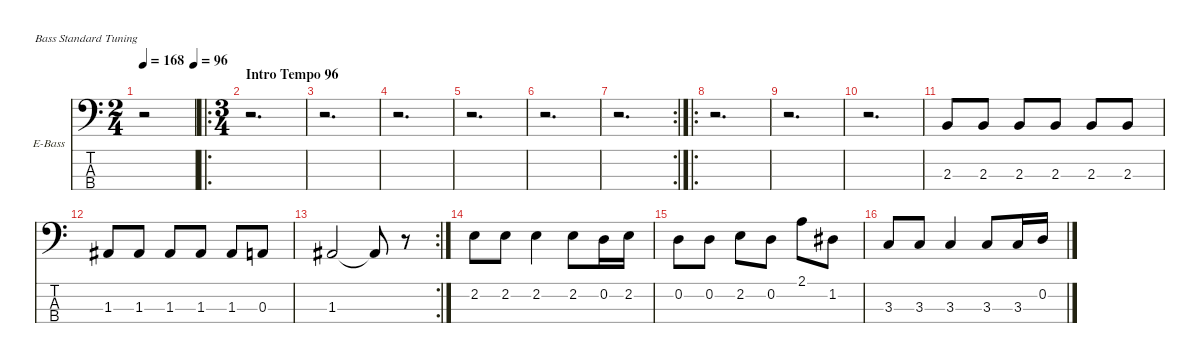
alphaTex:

\hideDynamics
\bracketExtendMode nobrackets
\firstSystemTrackNameOrientation horizontal
\otherSystemsTrackNameOrientation horizontal
\track ("Bass" "E-Bass") {instrument electricbasspick}
\staff {score tabs}
\tuning (G2 D2 A1 E1)
\ts (2 4)
\tempo 168
\tempo (96 1)
\clef f4
\ks c
r.2{dy fff instrument electricbasspick} |
\ro
\ts (3 4)
\section ("" "Intro Tempo 96")
r.2{d} |
r.2{d} |
r.2{d} |
r.2{d} |
r.2{d} |
\rc 2
r.2{d} |
\ro
r.2{d} |
r.2{d} |
r.2{d} |
2.3.8 2.3.8 2.3.8 2.3.8 2.3.8 2.3.8 |
1.3{acc #}.8 1.3{acc #}.8 1.3{acc #}.8 1.3{acc #}.8 1.3{acc #}.8 0.3.8 |
\rc 2
1.3{acc #}.2 1.3{t acc #}.8{dy f} r.8 |
2.2.8{dy fff} 2.2.8 2.2.4 2.2.8 0.2.16 2.2.16 |
0.2.8 0.2.8 2.2.8 0.2.8 2.1.8 1.2{acc #}.8 |
3.3.8 3.3.8 3.3.4 3.3.8 3.3.16 0.2.16
